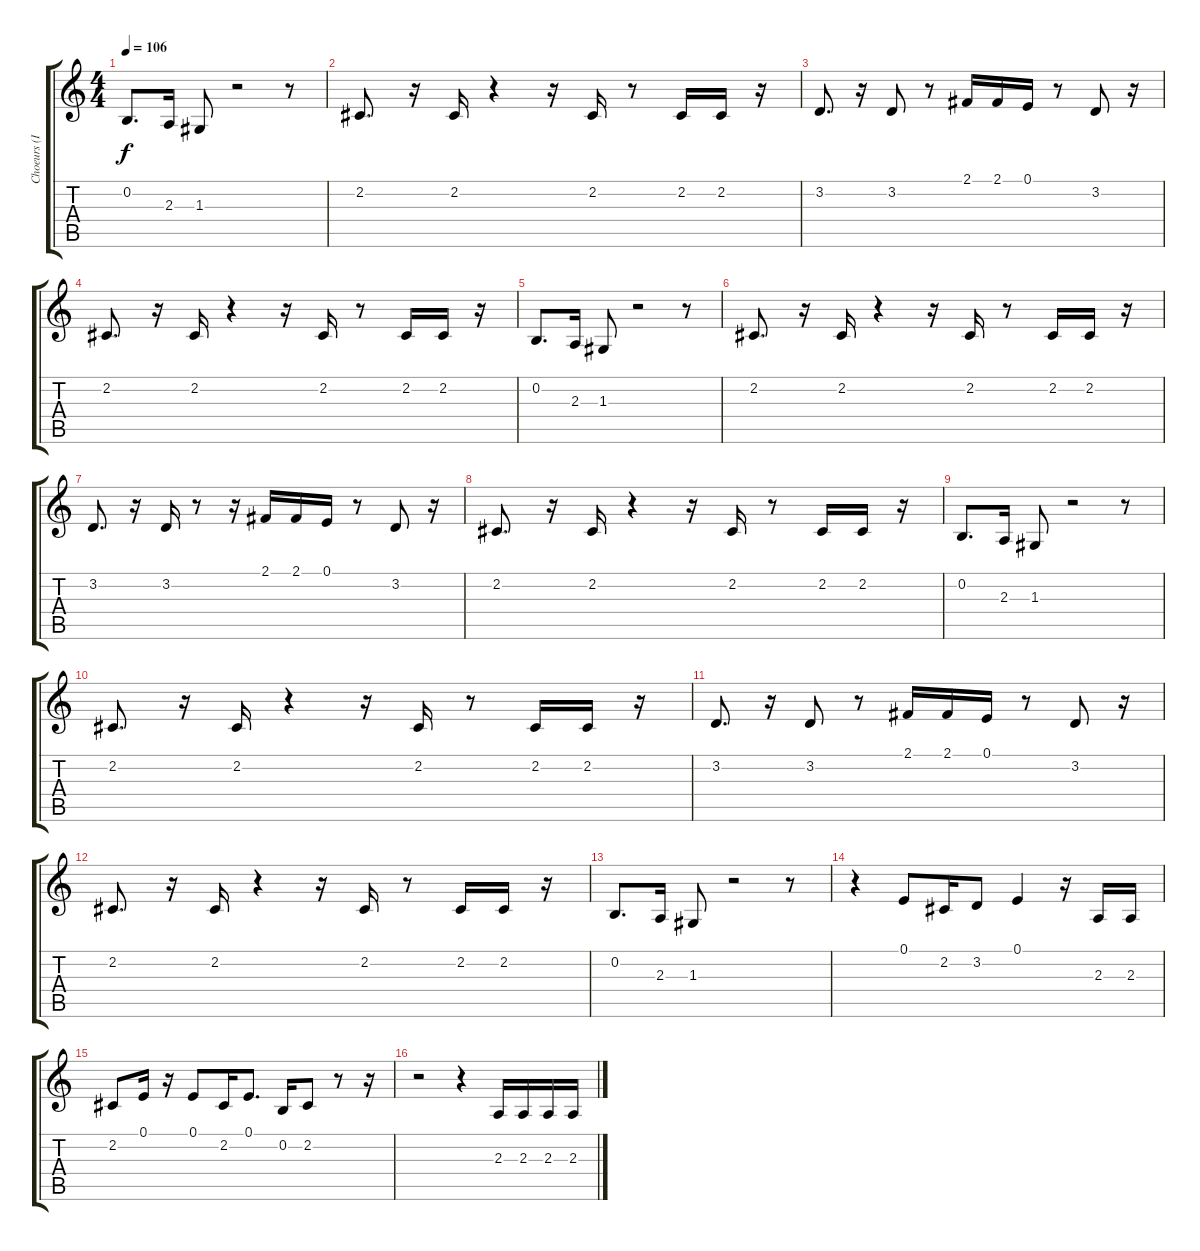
\track ("Choeurs (Isaac + Zaac)" "Choeurs (I") {instrument lead8bassandlead}
\staff {score tabs}
\tuning (E4 B3 G3 D3 A2 E2) {hide}
\ts (4 4)
\tempo 106
\clef g2
\ks c
0.2.8{d dy f} 2.3.16 1.3.8 r.2 r.8 |
2.2.8{d} r.16 2.2.16 r.4 r.16 2.2.16 r.8 2.2.16 2.2.16 r.16 |
3.2.8{d} r.16 3.2.8 r.8 2.1.16 2.1.16 0.1.16 r.8 3.2.8 r.16 |
2.2.8{d} r.16 2.2.16 r.4 r.16 2.2.16 r.8 2.2.16 2.2.16 r.16 |
0.2.8{d} 2.3.16 1.3.8 r.2 r.8 |
2.2.8{d} r.16 2.2.16 r.4 r.16 2.2.16 r.8 2.2.16 2.2.16 r.16 |
3.2.8{d} r.16 3.2.16 r.8 r.16 2.1.16 2.1.16 0.1.16 r.8 3.2.8 r.16 |
2.2.8{d} r.16 2.2.16 r.4 r.16 2.2.16 r.8 2.2.16 2.2.16 r.16 |
0.2.8{d} 2.3.16 1.3.8 r.2 r.8 |
2.2.8{d} r.16 2.2.16 r.4 r.16 2.2.16 r.8 2.2.16 2.2.16 r.16 |
3.2.8{d} r.16 3.2.8 r.8 2.1.16 2.1.16 0.1.16 r.8 3.2.8 r.16 |
2.2.8{d} r.16 2.2.16 r.4 r.16 2.2.16 r.8 2.2.16 2.2.16 r.16 |
0.2.8{d} 2.3.16 1.3.8 r.2 r.8 |
r.4 0.1.8 2.2.16 3.2.8 0.1.4 r.16 2.3.16 2.3.16 |
2.2.8 0.1.16 r.16 0.1.8 2.2.16 0.1.8{d} 0.2.16 2.2.8 r.8 r.16 |
r.2 r.4 2.3.16 2.3.16 2.3.16 2.3.16
